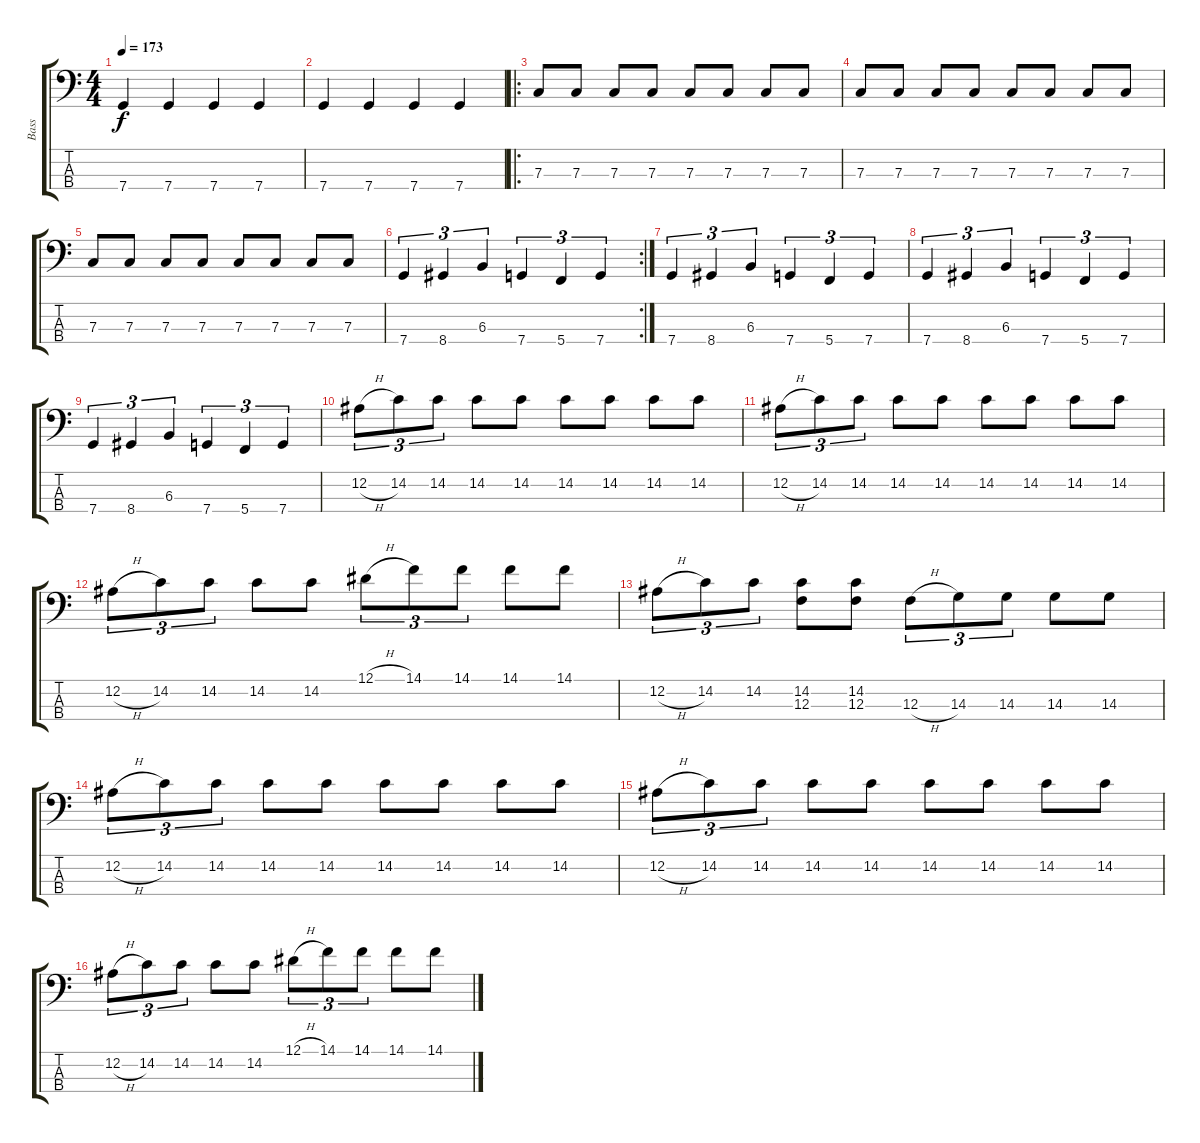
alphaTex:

\track ("Bass" "Bass") {instrument electricbassfinger}
\staff {score tabs}
\tuning (Eb2 Bb1 F1 C1) {hide}
\ts (4 4)
\tempo 173
\clef f4
\ks c
7.4.4{dy f} 7.4.4 7.4.4 7.4.4 |
7.4.4 7.4.4 7.4.4 7.4.4 |
\ro
7.3.8 7.3.8 7.3.8 7.3.8 7.3.8 7.3.8 7.3.8 7.3.8 |
7.3.8 7.3.8 7.3.8 7.3.8 7.3.8 7.3.8 7.3.8 7.3.8 |
7.3.8 7.3.8 7.3.8 7.3.8 7.3.8 7.3.8 7.3.8 7.3.8 |
\rc 2
7.4.4{tu (3 2)} 8.4.4{tu (3 2)} 6.3.4{tu (3 2)} 7.4.4{tu (3 2)} 5.4.4{tu (3 2)} 7.4.4{tu (3 2)} |
7.4.4{tu (3 2)} 8.4.4{tu (3 2)} 6.3.4{tu (3 2)} 7.4.4{tu (3 2)} 5.4.4{tu (3 2)} 7.4.4{tu (3 2)} |
7.4.4{tu (3 2)} 8.4.4{tu (3 2)} 6.3.4{tu (3 2)} 7.4.4{tu (3 2)} 5.4.4{tu (3 2)} 7.4.4{tu (3 2)} |
7.4.4{tu (3 2)} 8.4.4{tu (3 2)} 6.3.4{tu (3 2)} 7.4.4{tu (3 2)} 5.4.4{tu (3 2)} 7.4.4{tu (3 2)} |
12.2{h}.8{tu (3 2) instrument distortionguitar} 14.2.8{tu (3 2)} 14.2.8{tu (3 2)} 14.2.8 14.2.8 14.2.8 14.2.8 14.2.8 14.2.8 |
12.2{h}.8{tu (3 2)} 14.2.8{tu (3 2)} 14.2.8{tu (3 2)} 14.2.8 14.2.8 14.2.8 14.2.8 14.2.8 14.2.8 |
12.2{h}.8{tu (3 2)} 14.2.8{tu (3 2)} 14.2.8{tu (3 2)} 14.2.8 14.2.8 12.1{h}.8{tu (3 2)} 14.1.8{tu (3 2)} 14.1.8{tu (3 2)} 14.1.8 14.1.8 |
12.2{h}.8{tu (3 2)} 14.2.8{tu (3 2)} 14.2.8{tu (3 2)} (14.2 12.3).8 (14.2 12.3).8 12.3{h}.8{tu (3 2)} 14.3.8{tu (3 2)} 14.3.8{tu (3 2)} 14.3.8 14.3.8 |
12.2{h}.8{tu (3 2)} 14.2.8{tu (3 2)} 14.2.8{tu (3 2)} 14.2.8 14.2.8 14.2.8 14.2.8 14.2.8 14.2.8 |
12.2{h}.8{tu (3 2)} 14.2.8{tu (3 2)} 14.2.8{tu (3 2)} 14.2.8 14.2.8 14.2.8 14.2.8 14.2.8 14.2.8 |
12.2{h}.8{tu (3 2)} 14.2.8{tu (3 2)} 14.2.8{tu (3 2)} 14.2.8 14.2.8 12.1{h}.8{tu (3 2)} 14.1.8{tu (3 2)} 14.1.8{tu (3 2)} 14.1.8 14.1.8
